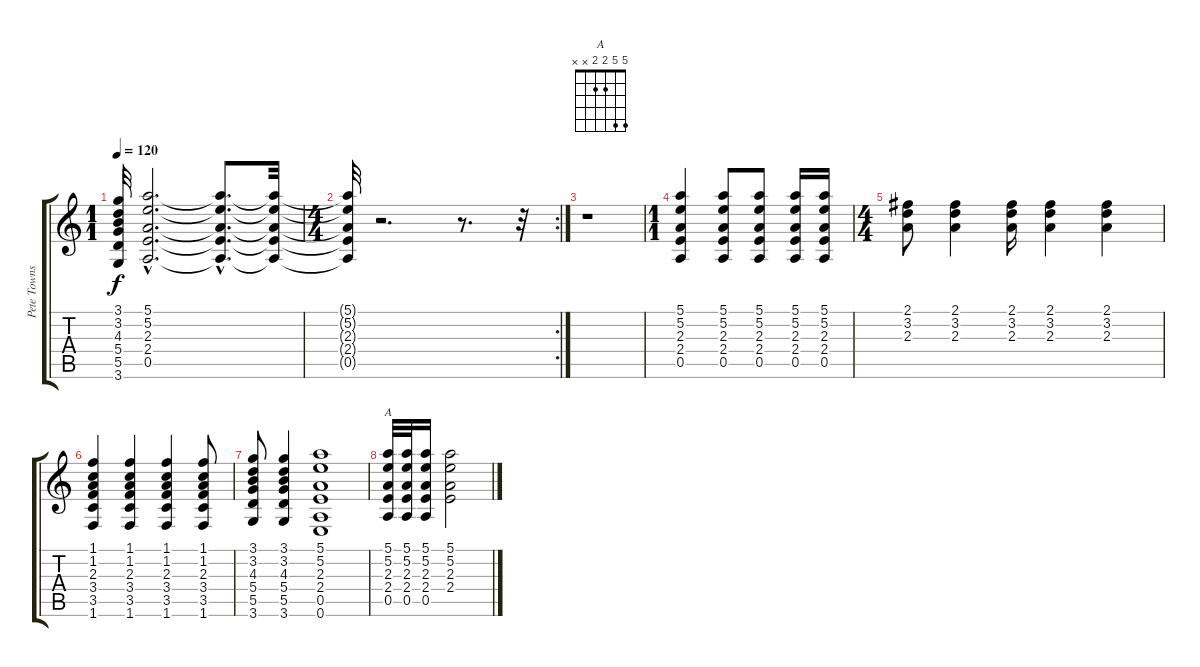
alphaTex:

\track ("Pete Townshend" "Pete Towns") {instrument acousticguitarsteel}
\staff {score tabs}
\tuning (E4 B3 G3 D3 A2 E2) {hide}
\chord ("A" 5 5 2 2 x x)
\ts (1 1)
\tempo 120
\clef g2
\ks c
(3.1{t} 3.2{t} 4.3{t} 5.4{t} 5.5{t} 3.6{t}).32{dy f} (5.1{hac} 5.2{hac} 2.3{hac} 2.4{hac} 0.5{hac}).2{d} (5.1{hac t} 5.2{hac t} 2.3{hac t} 2.4{hac t} 0.5{hac t}).8{d} (5.1{t} 5.2{t} 2.3{t} 2.4{t} 0.5{t}).32 |
\rc 2
\ts (4 4)
(5.1{t} 5.2{t} 2.3{t} 2.4{t} 0.5{t}).32 r.2{d} r.8{d} r.32 |
r.1 |
\ts (1 1)
(5.1 5.2 2.3 2.4 0.5).4 (5.1 5.2 2.3 2.4 0.5).8 (5.1 5.2 2.3 2.4 0.5).8 (5.1 5.2 2.3 2.4 0.5).16 (5.1 5.2 2.3 2.4 0.5).16 |
\ts (4 4)
(2.1 3.2 2.3).8 (2.1 3.2 2.3).4 (2.1 3.2 2.3).16 (2.1 3.2 2.3).4 (2.1 3.2 2.3).4 |
(1.1 1.2 2.3 3.4 3.5 1.6).4 (1.1 1.2 2.3 3.4 3.5 1.6).4 (1.1 1.2 2.3 3.4 3.5 1.6).4 (1.1 1.2 2.3 3.4 3.5 1.6).8 |
(3.1 3.2 4.3 5.4 5.5 3.6).8 (3.1 3.2 4.3 5.4 5.5 3.6).4 (5.1 5.2 2.3 2.4 0.5 0.6).1 |
(5.1 5.2 2.3 2.4 0.5).32{ch "A"} (5.1 5.2 2.3 2.4 0.5).32 (5.1 5.2 2.3 2.4 0.5).16 (5.1 5.2 2.3 2.4).2
